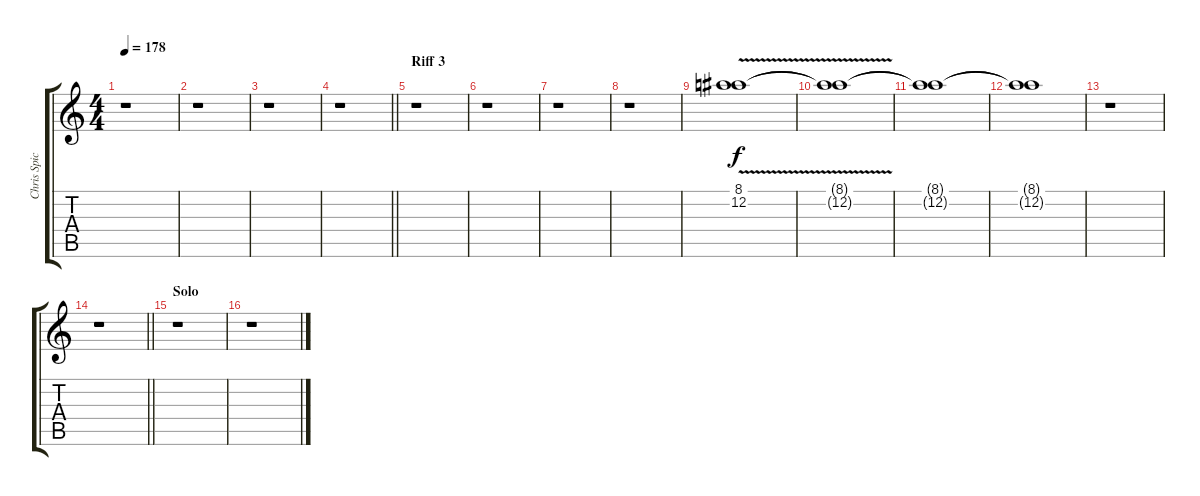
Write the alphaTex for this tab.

\track ("Chris Spicuzza" "Chris Spic") {instrument lead4chiff}
\staff {score tabs}
\tuning (D5 A4 F4 C4 G3 C3) {hide}
\ts (4 4)
\tempo 178
\clef g2
\ks c
r.1{dy f} |
r.1 |
r.1 |
\barLineRight lightlight
r.1 |
\section ("" "Riff 3")
r.1 |
r.1 |
r.1 |
r.1 |
(8.1{v} 12.2{v}).1{volume 10} |
(8.1{t} 12.2{t}).1 |
(8.1{t} 12.2{t}).1 |
(8.1{t} 12.2{t}).1 |
r.1 |
\barLineRight lightlight
r.1 |
\section ("" "Solo")
r.1 |
r.1
